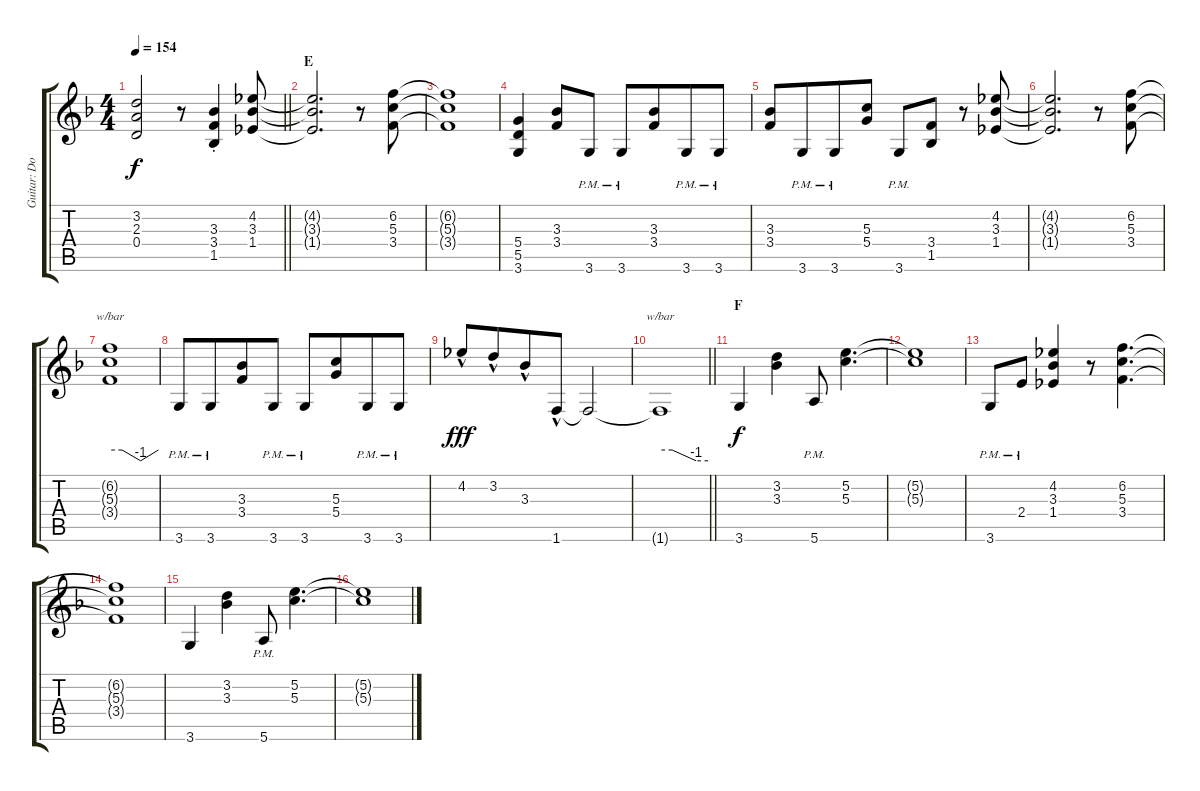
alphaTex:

\track ("Guitar: Doug" "Guitar: Do") {instrument overdrivenguitar}
\staff {score tabs}
\tuning (E4 B3 G3 D3 A2 E2) {hide}
\ts (4 4)
\tempo 154
\clef g2
\barLineRight lightlight
\ks f
(3.2{t} 2.3{t} 0.4{t}).2{dy f} r.8 (3.3{st} 3.4{st} 1.5{st}).4 (4.2 3.3 1.4).8 |
\section ("" "E")
(4.2{t} 3.3{t} 1.4{t}).2{d} r.8 (6.2 5.3 3.4).8 |
(6.2{t} 5.3{t} 3.4{t}).1 |
(5.4 5.5 3.6).4 (3.3 3.4).8 3.6{pm}.8 3.6{pm}.8 (3.3 3.4).8{beam merge} 3.6{pm}.8 3.6{pm}.8 |
(3.3 3.4).8 3.6{pm}.8{beam merge} 3.6{pm}.8 (5.3 5.4).8 3.6{pm}.8 (3.4 1.5).8 r.8 (4.2 3.3 1.4).8 |
(4.2{t} 3.3{t} 1.4{t}).2{d} r.8 (6.2 5.3 3.4).8 |
(6.2{t} 5.3{t} 3.4{t}).1{tbe (custom default 0 0 15 0 38 -4 60 0)} |
3.6{pm}.8 3.6{pm}.8{beam merge} (3.3 3.4).8 3.6{pm}.8 3.6{pm}.8 (5.3 5.4).8{beam merge} 3.6{pm}.8 3.6{pm}.8 |
4.2{hac}.8{dy fff} 3.2{hac}.8{beam merge} 3.3{hac}.8 1.6{hac}.8 1.6{t}.2 |
\barLineRight lightlight
1.6{t}.1{tbe (custom default 0 0 15 0 45 -4 60 -4)} |
\section ("" "F")
3.6.4{dy f} (3.2 3.3).4 5.6{pm}.8 (5.2 5.3).4{d} |
(5.2{t} 5.3{t}).1 |
3.6{pm}.8 2.4{pm}.8 (4.2 3.3 1.4).4 r.8 (6.2 5.3 3.4).4{d} |
(6.2{t} 5.3{t} 3.4{t}).1 |
3.6.4 (3.2 3.3).4 5.6{pm}.8 (5.2 5.3).4{d} |
(5.2{t} 5.3{t}).1
